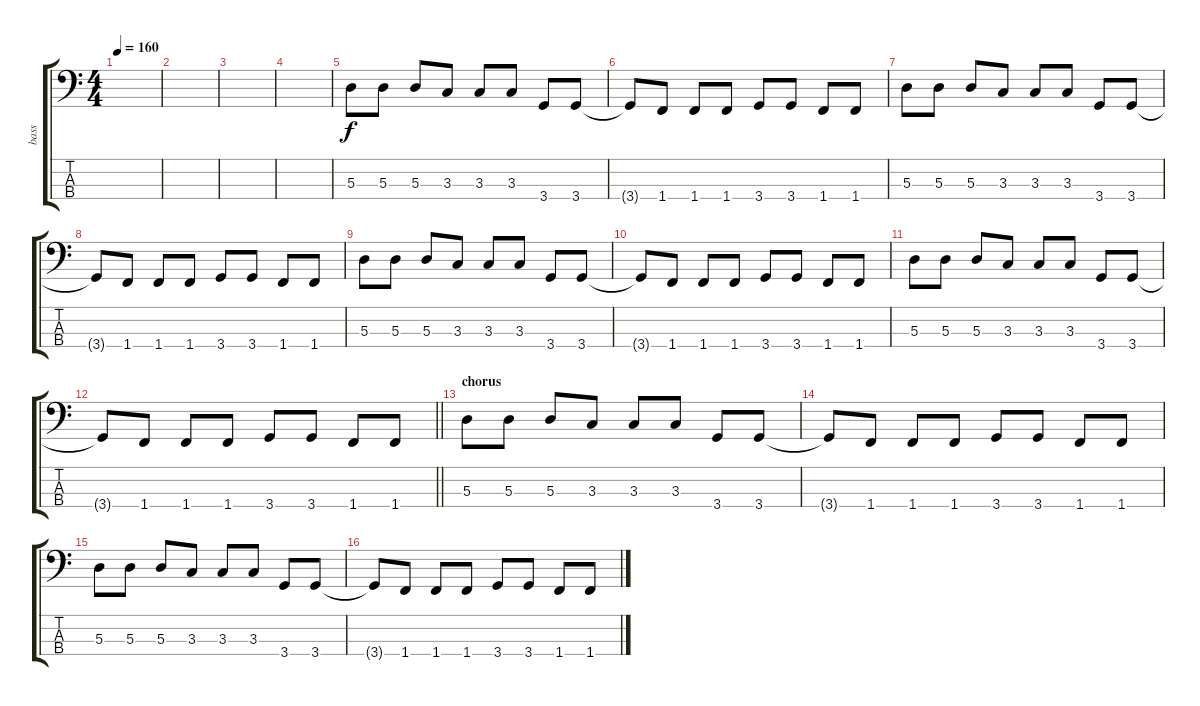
\track ("bass" "bass") {instrument electricbassfinger}
\staff {score tabs}
\tuning (G2 D2 A1 E1) {hide}
\ts (4 4)
\tempo 160
\clef f4
\ks c
|
|
|
|
5.3.8 5.3.8 5.3.8 3.3.8 3.3.8 3.3.8 3.4.8 3.4.8 |
3.4{t}.8 1.4.8 1.4.8 1.4.8 3.4.8 3.4.8 1.4.8 1.4.8 |
5.3.8 5.3.8 5.3.8 3.3.8 3.3.8 3.3.8 3.4.8 3.4.8 |
3.4{t}.8 1.4.8 1.4.8 1.4.8 3.4.8 3.4.8 1.4.8 1.4.8 |
5.3.8 5.3.8 5.3.8 3.3.8 3.3.8 3.3.8 3.4.8 3.4.8 |
3.4{t}.8 1.4.8 1.4.8 1.4.8 3.4.8 3.4.8 1.4.8 1.4.8 |
5.3.8 5.3.8 5.3.8 3.3.8 3.3.8 3.3.8 3.4.8 3.4.8 |
\barLineRight lightlight
3.4{t}.8 1.4.8 1.4.8 1.4.8 3.4.8 3.4.8 1.4.8 1.4.8 |
\section ("" "chorus")
5.3.8 5.3.8 5.3.8 3.3.8 3.3.8 3.3.8 3.4.8 3.4.8 |
3.4{t}.8 1.4.8 1.4.8 1.4.8 3.4.8 3.4.8 1.4.8 1.4.8 |
5.3.8 5.3.8 5.3.8 3.3.8 3.3.8 3.3.8 3.4.8 3.4.8 |
3.4{t}.8 1.4.8 1.4.8 1.4.8 3.4.8 3.4.8 1.4.8 1.4.8
